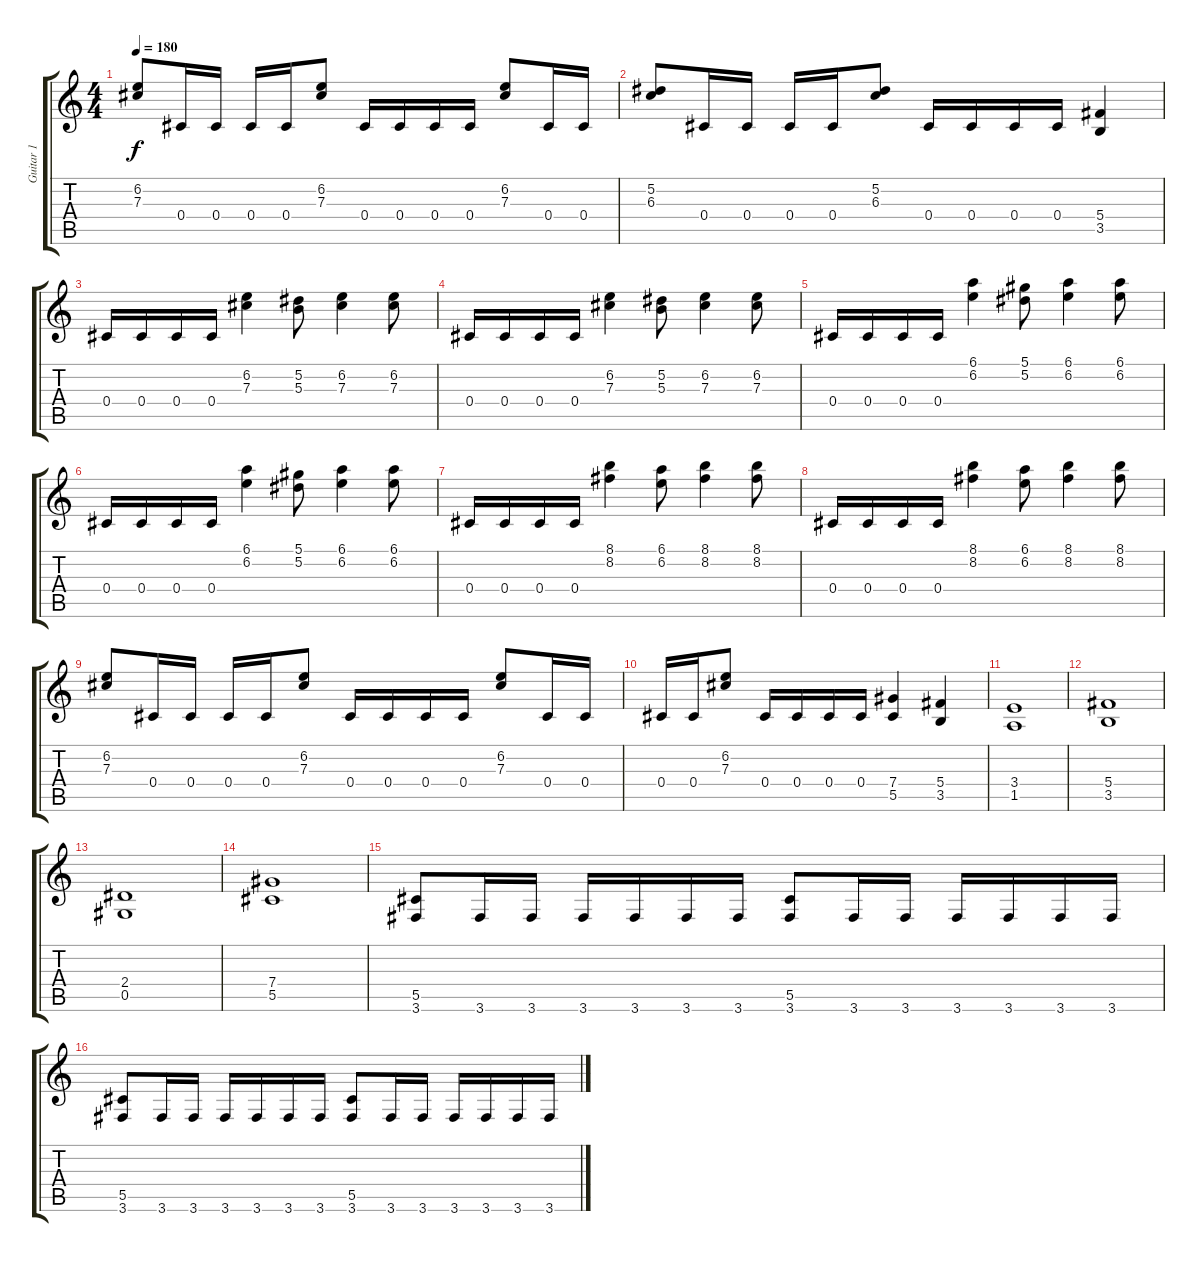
\track ("Guitar 1" "Guitar 1") {instrument overdrivenguitar}
\staff {score tabs}
\tuning (Eb4 Bb3 Gb3 Db3 Ab2 Eb2) {hide}
\ts (4 4)
\tempo 180
\clef g2
\ks c
(6.2 7.3).8{dy f} 0.4.16 0.4.16 0.4.16 0.4.16 (6.2 7.3).8 0.4.16 0.4.16 0.4.16 0.4.16 (6.2 7.3).8 0.4.16 0.4.16 |
(5.2 6.3).8 0.4.16 0.4.16 0.4.16 0.4.16 (5.2 6.3).8 0.4.16 0.4.16 0.4.16 0.4.16 (5.4 3.5).4 |
0.4.16 0.4.16 0.4.16 0.4.16 (6.2 7.3).4 (5.2 5.3).8 (6.2 7.3).4 (6.2 7.3).8 |
0.4.16 0.4.16 0.4.16 0.4.16 (6.2 7.3).4 (5.2 5.3).8 (6.2 7.3).4 (6.2 7.3).8 |
0.4.16 0.4.16 0.4.16 0.4.16 (6.1 6.2).4 (5.1 5.2).8 (6.1 6.2).4 (6.1 6.2).8 |
0.4.16 0.4.16 0.4.16 0.4.16 (6.1 6.2).4 (5.1 5.2).8 (6.1 6.2).4 (6.1 6.2).8 |
0.4.16 0.4.16 0.4.16 0.4.16 (8.1 8.2).4 (6.1 6.2).8 (8.1 8.2).4 (8.1 8.2).8 |
0.4.16 0.4.16 0.4.16 0.4.16 (8.1 8.2).4 (6.1 6.2).8 (8.1 8.2).4 (8.1 8.2).8 |
(6.2 7.3).8 0.4.16 0.4.16 0.4.16 0.4.16 (6.2 7.3).8 0.4.16 0.4.16 0.4.16 0.4.16 (6.2 7.3).8 0.4.16 0.4.16 |
0.4.16 0.4.16 (6.2 7.3).8 0.4.16 0.4.16 0.4.16 0.4.16 (7.4 5.5).4 (5.4 3.5).4 |
(3.4 1.5).1 |
(5.4 3.5).1 |
(2.4 0.5).1 |
(7.4 5.5).1 |
(5.5 3.6).8 3.6.16 3.6.16 3.6.16 3.6.16 3.6.16 3.6.16 (5.5 3.6).8 3.6.16 3.6.16 3.6.16 3.6.16 3.6.16 3.6.16 |
(5.5 3.6).8 3.6.16 3.6.16 3.6.16 3.6.16 3.6.16 3.6.16 (5.5 3.6).8 3.6.16 3.6.16 3.6.16 3.6.16 3.6.16 3.6.16
